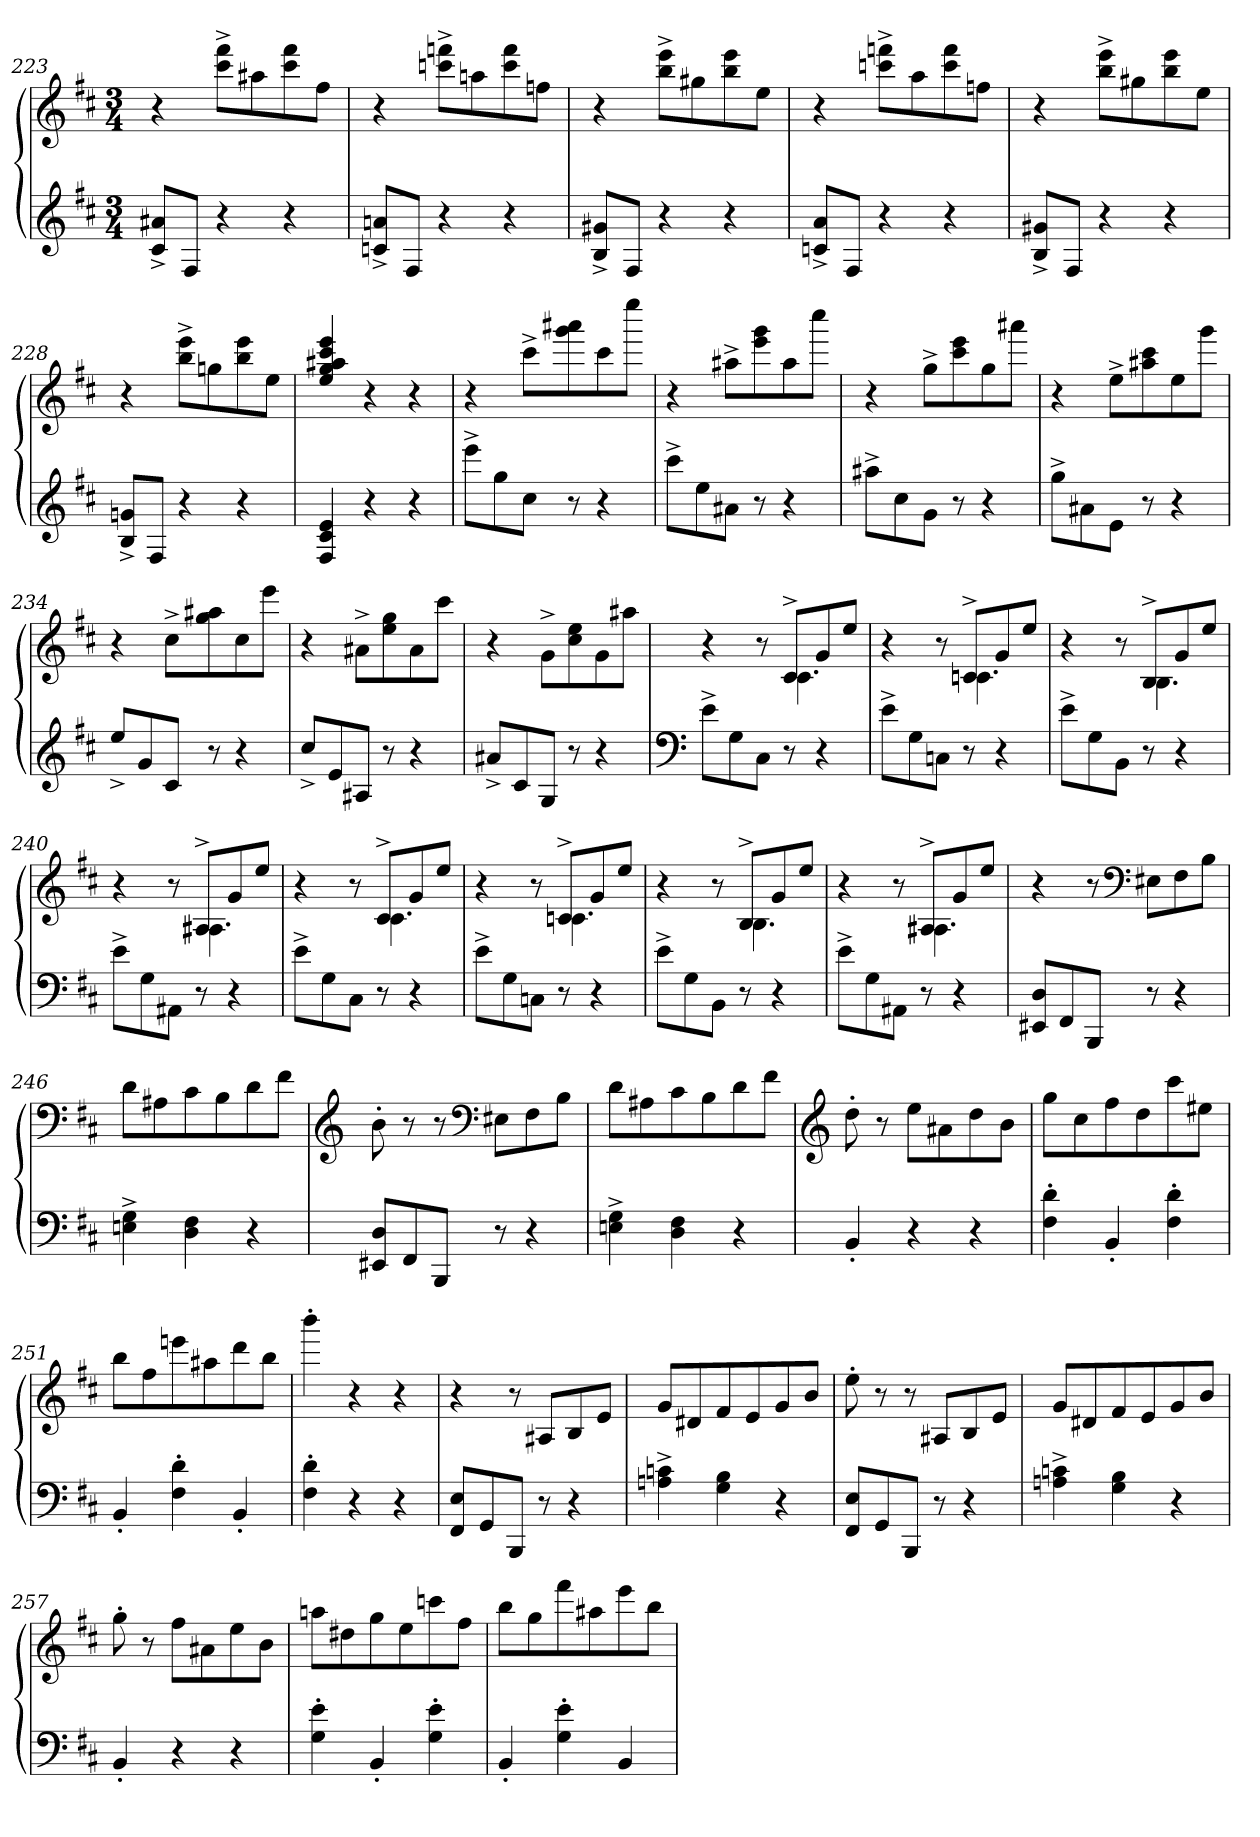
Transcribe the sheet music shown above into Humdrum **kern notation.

**kern	**kern
*part2	*part1
*staff2	*staff1
*clefG2	*clefG2
*k[f#c#]	*k[f#c#]
*M3/4	*M3/4
=223	=223
8c#/^> 8a#X/^>L	4r
8F#/J	.
4r	8ccc#\^> 8fff#\^>L
.	8aa#X\
4r	8ccc#\ 8fff#\
.	8ff#\J
=224	=224
8cn/^> 8an/^>L	4r
8F#/J	.
4r	8cccn\^> 8fffn\^>L
.	8aan\
4r	8ccc\ 8fff\
.	8ffn\J
=225	=225
8B/^> 8g#X/^>L	4r
8F#/J	.
4r	8bb\^> 8eee\^>L
.	8gg#X\
4r	8bb\ 8eee\
.	8ee\J
=226	=226
8cn/^> 8a/^>L	4r
8F#/J	.
4r	8cccn\^> 8fffn\^>L
.	8aa\
4r	8ccc\ 8fff\
.	8ffn\J
=227	=227
8B/^> 8g#X/^>L	4r
8F#/J	.
4r	8bb\^> 8eee\^>L
.	8gg#X\
4r	8bb\ 8eee\
.	8ee\J
=228	=228
8B/^> 8gn/^>L	4r
8F#/J	.
4r	8bb\^> 8eee\^>L
.	8ggn\
4r	8bb\ 8eee\
.	8ee\J
=229	=229
4F#/ 4c#/ 4e/	4ee/ 4gg/ 4aa#X/ 4ccc#/ 4eee/
4r	4r
4r	4r
=230	=230
8eee^>\L	4r
8gg\	.
8cc#\J	8ccc#^>\L
8r	8ggg\ 8aaa#X\
4r	8ccc#\
.	8eeee\J
=231	=231
8ccc#^>\L	4r
8ee\	.
8a#X\J	8aa#X^>\L
8r	8eee\ 8ggg\
4r	8aa#\
.	8cccc#\J
=232	=232
8aa#X^>\L	4r
8cc#\	.
8g\J	8gg^>\L
8r	8ccc#\ 8eee\
4r	8gg\
.	8aaa#X\J
=233	=233
8gg^>\L	4r
8a#X\	.
8e\J	8ee^>\L
8r	8aa#X\ 8ccc#\
4r	8ee\
.	8ggg\J
=234	=234
8ee^>/L	4r
8g/	.
8c#/J	8cc#^>\L
8r	8gg\ 8aa#X\
4r	8cc#\
.	8eee\J
=235	=235
8cc#^>/L	4r
8e/	.
8A#X/J	8a#X^>\L
8r	8ee\ 8gg\
4r	8a#\
.	8ccc#\J
=236	=236
8a#X^>/L	4r
8c#/	.
8G/J	8g^>\L
8r	8cc#\ 8ee\
4r	8g\
.	8aa#X\J
=237	=237
*clefF4	*
*	*^
8e^>\L	4r	4.ryy
8G\	.	.
8C#\J	8r	.
8r	8c#^>/L	4.c#\
4r	8g/	.
.	8ee/J	.
=238	=238	=238
8e^>\L	4r	4.ryy
8G\	.	.
8Cn\J	8r	.
8r	8cn^>/L	4.cn\
4r	8g/	.
.	8ee/J	.
=239	=239	=239
8e^>\L	4r	4.ryy
8G\	.	.
8BB\J	8r	.
8r	8B^>/L	4.B\
4r	8g/	.
.	8ee/J	.
=240	=240	=240
8e^>\L	4r	4.ryy
8G\	.	.
8AA#X\J	8r	.
8r	8A#X^>/L	4.A#\
4r	8g/	.
.	8ee/J	.
=241	=241	=241
8e^>\L	4r	4.ryy
8G\	.	.
8C#\J	8r	.
8r	8c#^>/L	4.c#\
4r	8g/	.
.	8ee/J	.
=242	=242	=242
8e^>\L	4r	4.ryy
8G\	.	.
8Cn\J	8r	.
8r	8cn^>/L	4.cn\
4r	8g/	.
.	8ee/J	.
=243	=243	=243
8e^>\L	4r	4.ryy
8G\	.	.
8BB\J	8r	.
8r	8B^>/L	4.B\
4r	8g/	.
.	8ee/J	.
=244	=244	=244
8e^>\L	4r	4.ryy
8G\	.	.
8AA#X\J	8r	.
8r	8A#X^>/L	4.A#\
4r	8g/	.
.	8ee/J	.
*	*v	*v
=245	=245
8EE#X/ 8D/L	4r
8FF#/	.
8BBB/J	8r
*	*clefF4
8r	8E#X\L
4r	8F#\
.	8B\J
=246	=246
4En\^> 4G\^>	8d\L
.	8A#X\
4D\ 4F#\	8c#\
.	8B\
4r	8d\
.	8f#\J
=247	=247
*	*clefG2
8EE#X/ 8D/L	8b'>\
8FF#/	8r
8BBB/J	8r
*	*clefF4
8r	8E#X\L
4r	8F#\
.	8B\J
=248	=248
4En\^> 4G\^>	8d\L
.	8A#X\
4D\ 4F#\	8c#\
.	8B\
4r	8d\
.	8f#\J
=249	=249
*	*clefG2
4BB'>/	8dd'>\
.	8r
4r	8ee\L
.	8a#X\
4r	8dd\
.	8b\J
=250	=250
4F#\'> 4d\'>	8gg\L
.	8cc#\
4BB'>/	8ff#\
.	8dd\
4F#\'> 4d\'>	8ccc#\
.	8ee#X\J
=251	=251
4BB'>/	8bb\L
.	8ff#\
4F#\'> 4d\'>	8eeen\
.	8aa#X\
4BB'>/	8ddd\
.	8bb\J
=252	=252
4F#\'> 4d\'>	4bbb'>\
4r	4r
4r	4r
=253	=253
8FF#/ 8E/L	4r
8GG/	.
8BBB/J	8r
8r	8A#X/L
4r	8B/
.	8e/J
=254	=254
4An\^> 4cn\^>	8g/L
.	8d#X/
4G\ 4B\	8f#/
.	8e/
4r	8g/
.	8b/J
=255	=255
8FF#/ 8E/L	8ee'>\
8GG/	8r
8BBB/J	8r
8r	8A#X/L
4r	8B/
.	8e/J
=256	=256
4An\^> 4cn\^>	8g/L
.	8d#X/
4G\ 4B\	8f#/
.	8e/
4r	8g/
.	8b/J
=257	=257
4BB'>/	8gg'>\
.	8r
4r	8ff#\L
.	8a#X\
4r	8ee\
.	8b\J
=258	=258
4G\'> 4e\'>	8aan\L
.	8dd#X\
4BB'>/	8gg\
.	8ee\
4G\'> 4e\'>	8cccn\
.	8ff#\J
=259	=259
4BB'>/	8bb\L
.	8gg\
4G\'> 4e\'>	8fff#\
.	8aa#X\
4BB/	8eee\
.	8bb\J
=	=
*-	*-
